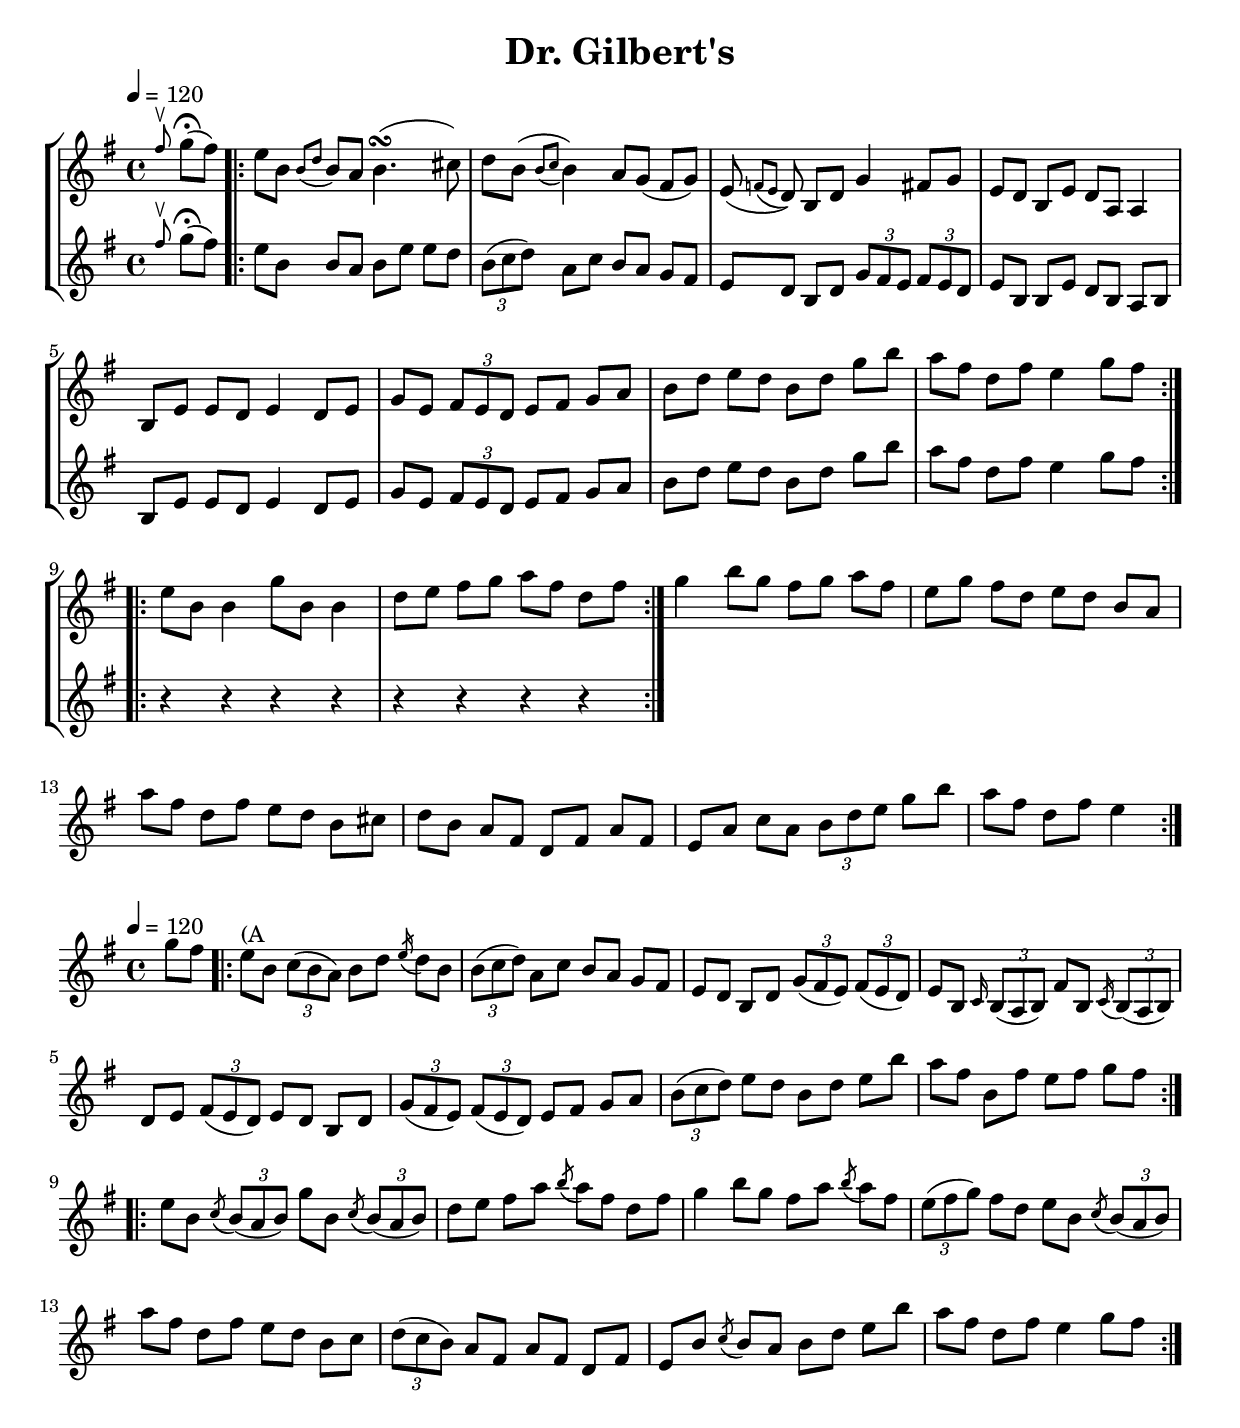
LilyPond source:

\include "../../stylesheets/violin-functions.ly"

\layout {
  \set beamExceptions = #'()
}
\paper {
  indent = 0\mm
}


\version "2.14.0"
\language "english"
\header {
  title = "Dr. Gilbert's"
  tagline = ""
}
%#(set-global-staff-size 20)


melodySimple = {
  \key e \minor

  \relative c'' {
    \partial 4  \grace fs8 \upbow g8\fermata(  fs)

    \repeat volta 2 {
      e8   b b  a b e e d

      \tri{b8( c d) } a  c  b  a  g  fs
      | e8 d  b  d \tri {g8 fs e}  \tri {fs8 e d}
      |  e   b b   e d  b  a    b
      |  b8  e   e   d     e4   d8  e
      |  g   e   \tuplet 3/2 {fs8 e d}     e    fs  g   a
      |  b   d   e   d     b    d   g   b
      |  a   fs  d   fs    e4       g8[  fs]

      r4 r r r
      r4 r r r
    }
  }
}


melody =  {
  \set Staff.midiInstrument = "violin"
  \tempo 4 = 120
  \time 4/4
  \key e \minor
  \relative c'' {
    \partial 4  \grace fs8 \upbow g8\fermata(  fs)
    \repeat volta 2 {
      %{ 1 %}
      |  e   b \acciaccatura {b d}  b   a     b4.\turn( cs8)
      |  d      b(\acciaccatura {b c}    b4)  a8  g(    fs g)
      |  e(\acciaccatura {f e}     d)   b   d     g4       fs8  g
      |  e   d   b   e     d    a   a4
      |  b8  e   e   d     e4   d8  e
      |  g   e   \tuplet 3/2 {fs8 e d}     e    fs  g   a
      |  b   d   e   d     b    d   g   b
      |  a   fs  d   fs    e4       g8[  fs]
    }
    \break
    \repeat volta 2 {
      |  e8  b   b4        g'8     b,   b4
      |  d8  e   fs   g    a       fs   d   fs
      |  g4   b8  g   fs   g   a   fs
      |  e    g   fs  d    e   d   b   a
      |  a'   fs  d   fs   e   d   b   cs
      |  d    b   a   fs   d   fs  a   fs
      |  e    a   c   a    \tri{b8 d e}   g   b
      |  a    fs  d   fs   e4
    }
  }
}

\score {
  \new StaffGroup
  <<
    \new Staff = "ornamented" { \melody }
    \new Staff = "plain"      { \melodySimple }
  >>
  \layout { }
  \midi { }
}





melodyB =  {
  \set Staff.midiInstrument = "violin"
  \tempo 4 = 120
  \time 4/4
  \key e \minor
  \relative c'' {
    \partial 4  g'8[  fs]
    \repeat volta 2 {
      | e^"(A" b  \tri {c8( b a)} b d \acciaccatura { e16 } d8 b
      | \tri{b8( c d)} a c  b a g fs
      | e d b d  \tri{g8(fs e)} \tri{fs8( e d)}
      | e8  b \grace c16 \tri {b8(a b)} fs'8 b, \acciaccatura c16 \tri{b8(a b)}
      \break
      | d8 e \tri{fs8( e d)} e d b d
      | \tri{g8(fs e)} \tri{fs8( e d)} e fs g a
      | \tri{b8( c d)} e8 d  b d e b'
      | a fs b, fs'  e fs g fs
    }
    \break
    \repeat volta 2 {
      | e8 b \acciaccatura c8 \tri{b8( a b)} g'8 b, \acciaccatura c \tri{b8( a b)}
      | d e fs a \acciaccatura b  a fs d fs
      | g4 b8 g fs a \acciaccatura b  a fs
      | \tri{e8( fs g)} fs8 d e b \acciaccatura c \tri{b8( a b)}
      \break
      | a' fs d fs  e d b c
      | \tri{d8( c b)} a fs a fs d fs
      | e b' \acciaccatura c b a  b d e b'
      | a fs d fs  e4  g8 fs
    }
  }
}



\score {    \new Staff { \melodyB }   \layout { } }